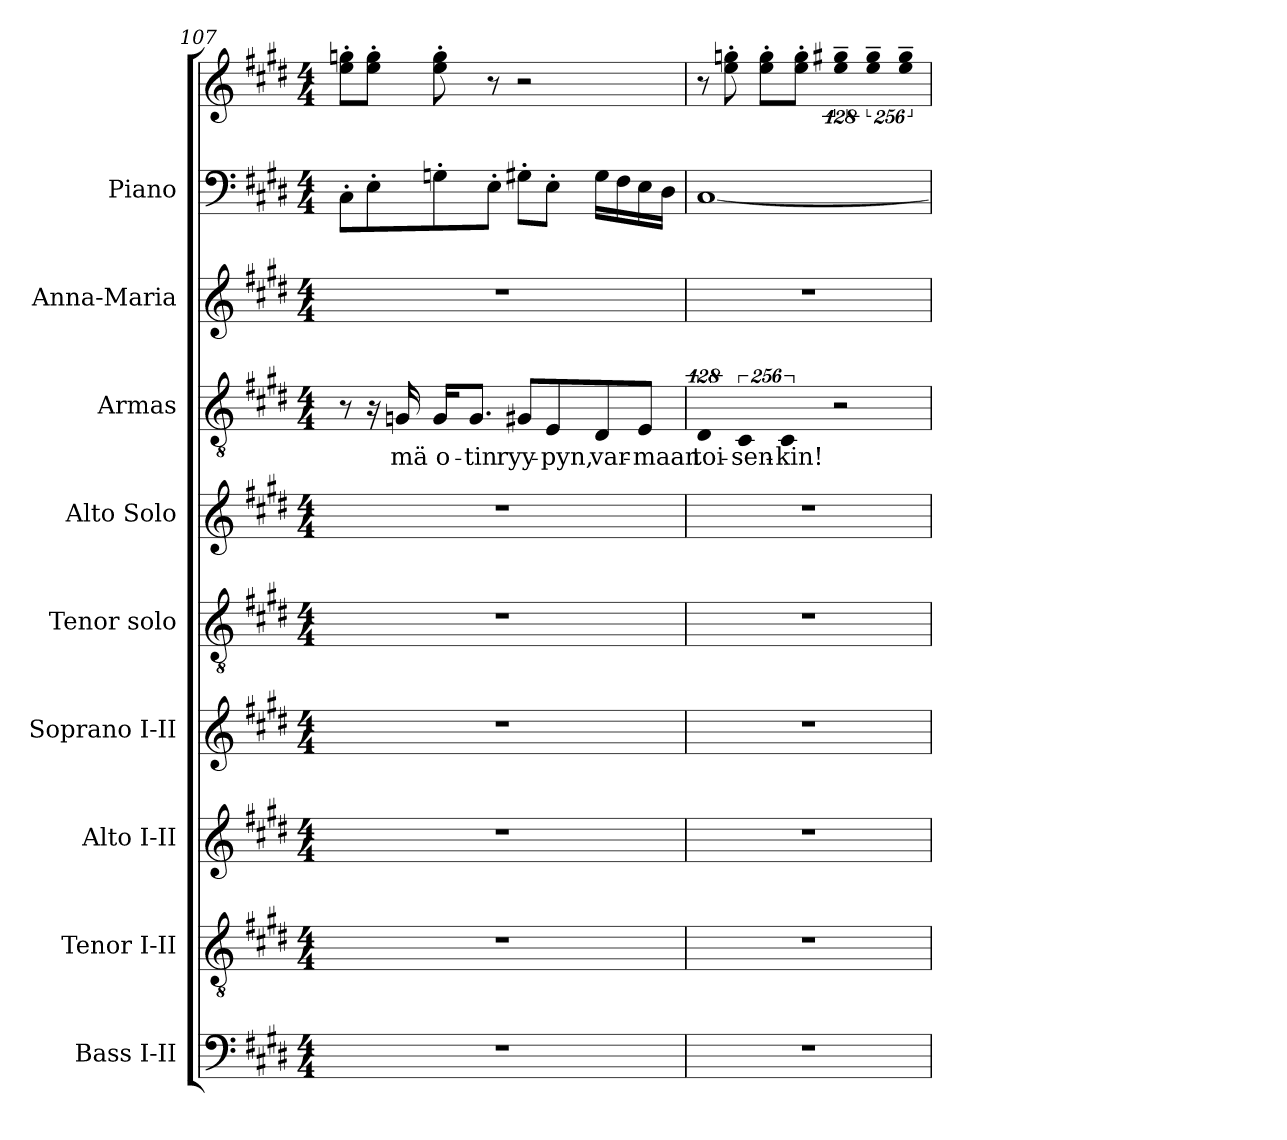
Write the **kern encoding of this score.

**kern	**kern	**kern	**kern	**kern	**kern	**kern	**text	**kern	**kern	**kern
*part9	*part8	*part7	*part6	*part5	*part4	*part3	*part3	*part2	*part1	*part1
*staff10	*staff9	*staff8	*staff7	*staff6	*staff5	*staff4	*staff4	*staff3	*staff2	*staff1
*I"Bass I-II	*I"Tenor I-II	*I"Alto I-II	*I"Soprano I-II	*I"Tenor solo	*I"Alto Solo	*I"Armas	*	*I"Anna-Maria	*I"Piano	*
*I'B.	*I'T.	*I'A.	*I'S.	*I'T. Solo	*I'A. Solo	*I'Armas	*	*I'A-M	*I'Pno.	*
!!LO:LB:g=z
*clefF4	*clefGv2	*clefG2	*clefG2	*clefGv2	*clefG2	*clefGv2	*	*clefG2	*clefF4	*clefG2
*	*ITrd7c12	*	*	*ITrd7c12	*	*ITrd7c12	*	*	*	*
*k[f#c#g#d#]	*k[f#c#g#d#]	*k[f#c#g#d#]	*k[f#c#g#d#]	*k[f#c#g#d#]	*k[f#c#g#d#]	*k[f#c#g#d#]	*	*k[f#c#g#d#]	*k[f#c#g#d#]	*k[f#c#g#d#]
*c#:	*c#:	*c#:	*c#:	*c#:	*c#:	*c#:	*	*c#:	*c#:	*c#:
*M4/4	*M4/4	*M4/4	*M4/4	*M4/4	*M4/4	*M4/4	*	*M4/4	*M4/4	*M4/4
=107	=107	=107	=107	=107	=107	=107	=107	=107	=107	=107
1r	1r	1r	1r	1r	1r	8r	.	1r	8C#'i\L	8eei\' 8ggni'L
.	.	.	.	.	.	16r	.	.	8E'i\	8eei\' 8ggi'J
!	!	!	!	!	!	!	!LO:LY:b:color=#000000	!	!	!
.	.	.	.	.	.	16GGni/	mä	.	.	.
!	!	!	!	!	!	!	!LO:LY:b:color=#000000	!	!	!
.	.	.	.	.	.	16GGi/KL	o-	.	8Gn'i\	8eei\' 8ggi'
!	!	!	!	!	!	!	!LO:LY:b:color=#000000	!	!	!
.	.	.	.	.	.	8.GGi/J	-tin	.	.	.
.	.	.	.	.	.	.	.	.	8E'i\J	8r
!	!	!	!	!	!	!	!LO:LY:b:color=#000000	!	!	!
.	.	.	.	.	.	8GG#Xi/L	ryy-	.	8G#X'i\L	2r
!	!	!	!	!	!	!	!LO:LY:b:color=#000000	!	!	!
.	.	.	.	.	.	8EEi/	-pyn,	.	8E'i\J	.
!	!	!	!	!	!	!	!LO:LY:b:color=#000000	!	!	!
.	.	.	.	.	.	8DD#i/	var-	.	16G#i\LL	.
.	.	.	.	.	.	.	.	.	16F#i\	.
!	!	!	!	!	!	!	!LO:LY:b:color=#000000	!	!	!
.	.	.	.	.	.	8EEi/J	-maan	.	16Ei\	.
.	.	.	.	.	.	.	.	.	16D#i\JJ	.
=108	=108	=108	=108	=108	=108	=108	=108	=108	=108	=108
!	!	!	!	!	!	!LO:N:vis=4	!	!	!	!
!	!	!	!	!	!	!	!LO:LY:b:color=#000000	!	!	!
1r	1r	1r	1r	1r	1r	512%85DD#i/	toi-	1r	[<1C#i	8r
.	.	.	.	.	.	.	.	.	.	8eei\' 8ggni'
!	!	!	!	!	!	!LO:N:vis=4	!	!	!	!
!	!	!	!	!	!	!	!LO:LY:b:color=#000000	!	!	!
.	.	.	.	.	.	1024%171CC#i/	-sen-	.	.	.
.	.	.	.	.	.	.	.	.	.	8eei\' 8ggi'L
!	!	!	!	!	!	!LO:N:vis=4	!	!	!	!
!	!	!	!	!	!	!	!LO:LY:b:color=#000000	!	!	!
.	.	.	.	.	.	1024%171CC#i/	-kin!	.	.	.
.	.	.	.	.	.	.	.	.	.	8eei\' 8ggi'J
!	!	!	!	!	!	!	!	!	!	!LO:N:vis=4
.	.	.	.	.	.	2r	.	.	.	512%85eei\~ 512%85gg#Xi~
!	!	!	!	!	!	!	!	!	!	!LO:N:vis=4
.	.	.	.	.	.	.	.	.	.	1024%171eei\~ 1024%171gg#i~
!	!	!	!	!	!	!	!	!	!	!LO:N:vis=4
.	.	.	.	.	.	.	.	.	.	1024%171eei\~ 1024%171gg#i~
=	=	=	=	=	=	=	=	=	=	=
*-	*-	*-	*-	*-	*-	*-	*-	*-	*-	*-
